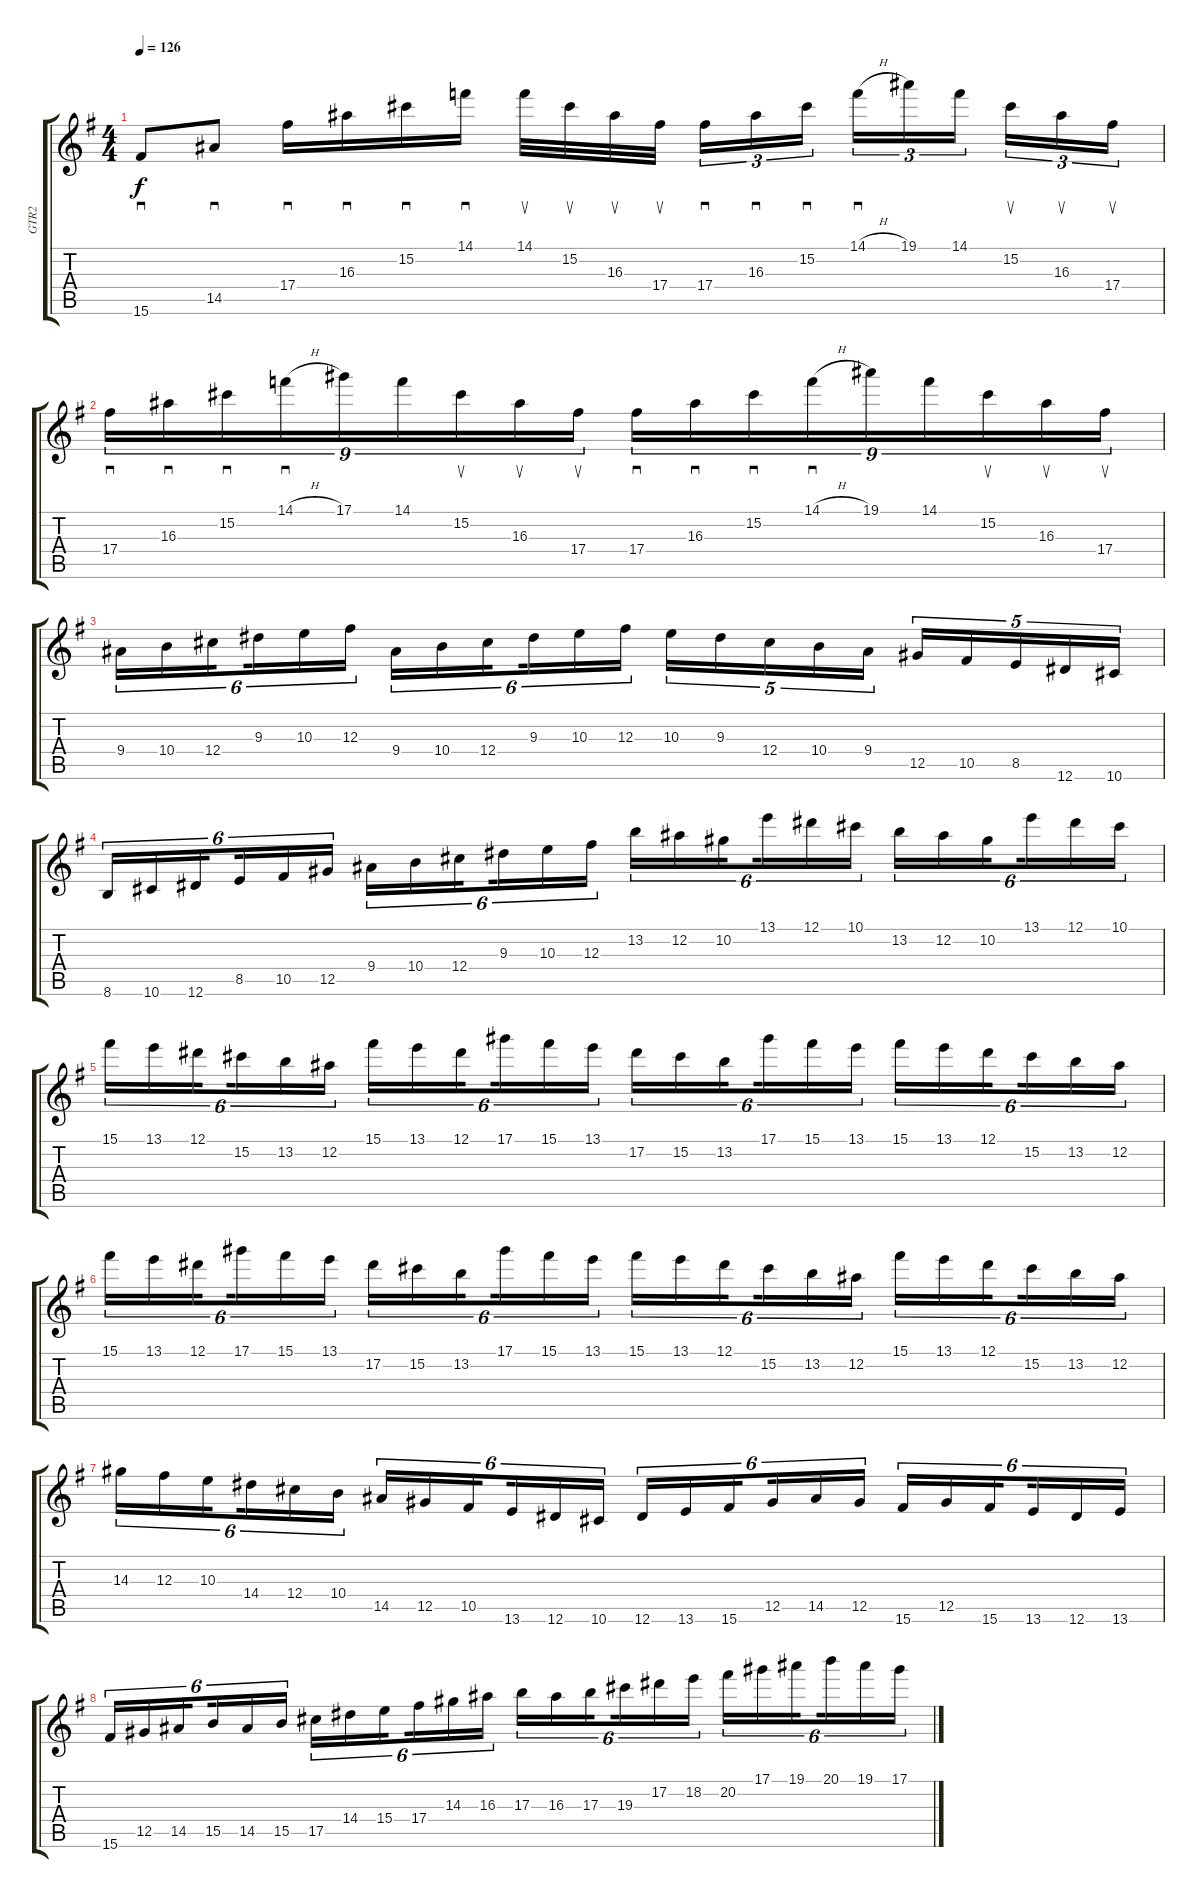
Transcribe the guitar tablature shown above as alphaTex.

\track ("GTR2" "GTR2") {instrument distortionguitar}
\staff {score tabs}
\tuning (Eb4 Bb3 Gb3 Db3 Ab2 Eb2) {hide}
\ts (4 4)
\tempo 126
\clef g2
\ks g
15.6.8{sd dy f} 14.5.8{sd} 17.4.16{sd} 16.3.16{sd} 15.2.16{sd} 14.1.16{sd} 14.1.32{su} 15.2.32{su} 16.3.32{su} 17.4.32{su beam splitsecondary} 17.4.16{sd tu (3 2)} 16.3.16{sd tu (3 2)} 15.2.16{sd tu (3 2)} 14.1{h}.16{sd tu (3 2)} 19.1.16{tu (3 2)} 14.1.16{tu (3 2) beam splitsecondary} 15.2.16{su tu (3 2)} 16.3.16{su tu (3 2)} 17.4.16{su tu (3 2)} |
17.4.16{sd tu (9 8)} 16.3.16{sd tu (9 8)} 15.2.16{sd tu (9 8)} 14.1{h}.16{sd tu (9 8)} 17.1.16{tu (9 8)} 14.1.16{tu (9 8)} 15.2.16{su tu (9 8)} 16.3.16{su tu (9 8)} 17.4.16{su tu (9 8) beam splitsecondary} 17.4.16{sd tu (9 8)} 16.3.16{sd tu (9 8)} 15.2.16{sd tu (9 8)} 14.1{h}.16{sd tu (9 8)} 19.1.16{tu (9 8)} 14.1.16{tu (9 8)} 15.2.16{su tu (9 8)} 16.3.16{su tu (9 8)} 17.4.16{su tu (9 8)} |
9.4.16{tu (6 4)} 10.4.16{tu (6 4)} 12.4.16{tu (6 4) beam splitsecondary} 9.3.16{tu (6 4)} 10.3.16{tu (6 4)} 12.3.16{tu (6 4)} 9.4.16{tu (6 4)} 10.4.16{tu (6 4)} 12.4.16{tu (6 4) beam splitsecondary} 9.3.16{tu (6 4)} 10.3.16{tu (6 4)} 12.3.16{tu (6 4)} 10.3.16{tu (5 4)} 9.3.16{tu (5 4)} 12.4.16{tu (5 4)} 10.4.16{tu (5 4)} 9.4.16{tu (5 4)} 12.5.16{tu (5 4)} 10.5.16{tu (5 4)} 8.5.16{tu (5 4)} 12.6.16{tu (5 4)} 10.6.16{tu (5 4)} |
8.6.16{tu (6 4)} 10.6.16{tu (6 4)} 12.6.16{tu (6 4) beam splitsecondary} 8.5.16{tu (6 4)} 10.5.16{tu (6 4)} 12.5.16{tu (6 4)} 9.4.16{tu (6 4)} 10.4.16{tu (6 4)} 12.4.16{tu (6 4) beam splitsecondary} 9.3.16{tu (6 4)} 10.3.16{tu (6 4)} 12.3.16{tu (6 4)} 13.2.16{tu (6 4)} 12.2.16{tu (6 4)} 10.2.16{tu (6 4) beam splitsecondary} 13.1.16{tu (6 4)} 12.1.16{tu (6 4)} 10.1.16{tu (6 4)} 13.2.16{tu (6 4)} 12.2.16{tu (6 4)} 10.2.16{tu (6 4) beam splitsecondary} 13.1.16{tu (6 4)} 12.1.16{tu (6 4)} 10.1.16{tu (6 4)} |
15.1.16{tu (6 4)} 13.1.16{tu (6 4)} 12.1.16{tu (6 4) beam splitsecondary} 15.2.16{tu (6 4)} 13.2.16{tu (6 4)} 12.2.16{tu (6 4)} 15.1.16{tu (6 4)} 13.1.16{tu (6 4)} 12.1.16{tu (6 4) beam splitsecondary} 17.1.16{tu (6 4)} 15.1.16{tu (6 4)} 13.1.16{tu (6 4)} 17.2.16{tu (6 4)} 15.2.16{tu (6 4)} 13.2.16{tu (6 4) beam splitsecondary} 17.1.16{tu (6 4)} 15.1.16{tu (6 4)} 13.1.16{tu (6 4)} 15.1.16{tu (6 4)} 13.1.16{tu (6 4)} 12.1.16{tu (6 4) beam splitsecondary} 15.2.16{tu (6 4)} 13.2.16{tu (6 4)} 12.2.16{tu (6 4)} |
15.1.16{tu (6 4)} 13.1.16{tu (6 4)} 12.1.16{tu (6 4) beam splitsecondary} 17.1.16{tu (6 4)} 15.1.16{tu (6 4)} 13.1.16{tu (6 4)} 17.2.16{tu (6 4)} 15.2.16{tu (6 4)} 13.2.16{tu (6 4) beam splitsecondary} 17.1.16{tu (6 4)} 15.1.16{tu (6 4)} 13.1.16{tu (6 4)} 15.1.16{tu (6 4)} 13.1.16{tu (6 4)} 12.1.16{tu (6 4) beam splitsecondary} 15.2.16{tu (6 4)} 13.2.16{tu (6 4)} 12.2.16{tu (6 4)} 15.1.16{tu (6 4)} 13.1.16{tu (6 4)} 12.1.16{tu (6 4) beam splitsecondary} 15.2.16{tu (6 4)} 13.2.16{tu (6 4)} 12.2.16{tu (6 4)} |
14.3.16{tu (6 4)} 12.3.16{tu (6 4)} 10.3.16{tu (6 4) beam splitsecondary} 14.4.16{tu (6 4)} 12.4.16{tu (6 4)} 10.4.16{tu (6 4)} 14.5.16{tu (6 4)} 12.5.16{tu (6 4)} 10.5.16{tu (6 4) beam splitsecondary} 13.6.16{tu (6 4)} 12.6.16{tu (6 4)} 10.6.16{tu (6 4)} 12.6.16{tu (6 4)} 13.6.16{tu (6 4)} 15.6.16{tu (6 4) beam splitsecondary} 12.5.16{tu (6 4)} 14.5.16{tu (6 4)} 12.5.16{tu (6 4)} 15.6.16{tu (6 4)} 12.5.16{tu (6 4)} 15.6.16{tu (6 4) beam splitsecondary} 13.6.16{tu (6 4)} 12.6.16{tu (6 4)} 13.6.16{tu (6 4)} |
15.6.16{tu (6 4)} 12.5.16{tu (6 4)} 14.5.16{tu (6 4) beam splitsecondary} 15.5.16{tu (6 4)} 14.5.16{tu (6 4)} 15.5.16{tu (6 4)} 17.5.16{tu (6 4)} 14.4.16{tu (6 4)} 15.4.16{tu (6 4) beam splitsecondary} 17.4.16{tu (6 4)} 14.3.16{tu (6 4)} 16.3.16{tu (6 4)} 17.3.16{tu (6 4)} 16.3.16{tu (6 4)} 17.3.16{tu (6 4) beam splitsecondary} 19.3.16{tu (6 4)} 17.2.16{tu (6 4)} 18.2.16{tu (6 4)} 20.2.16{tu (6 4)} 17.1.16{tu (6 4)} 19.1.16{tu (6 4) beam splitsecondary} 20.1.16{tu (6 4)} 19.1.16{tu (6 4)} 17.1.16{tu (6 4)}
